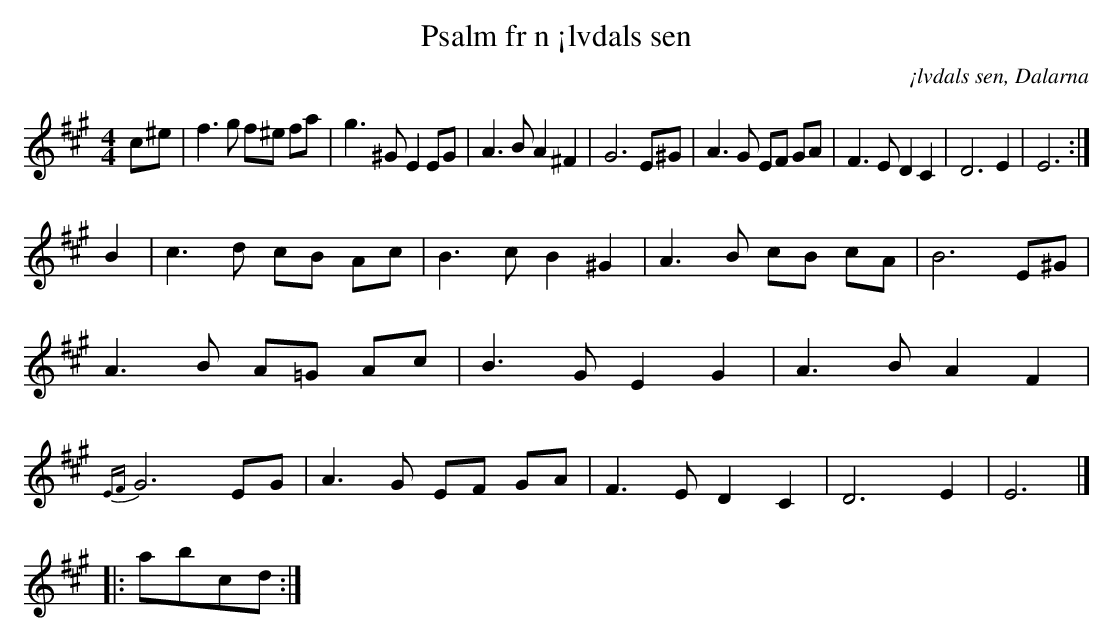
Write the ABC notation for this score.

X:1
T:Psalm fr n ¡lvdals sen
O:¡lvdals sen, Dalarna
M:4/4
L:1/8
K:A
c^e | f3g f^e fa | g3 ^G E2EG | A3BA2^F2 | G6E^G | A3G EF GA | F3ED2C2 | D6E2 | E6 :|]
B2 | c3d cB Ac | B3cB2^G2 | A3B cB cA | B6E^G | A3B A=G Ac| B3G E2G2| A3BA2 F2| {EF}G6EG| A3G EF GA | F3ED2C2 | D6E2 | E6 |]
|: abcd :|
